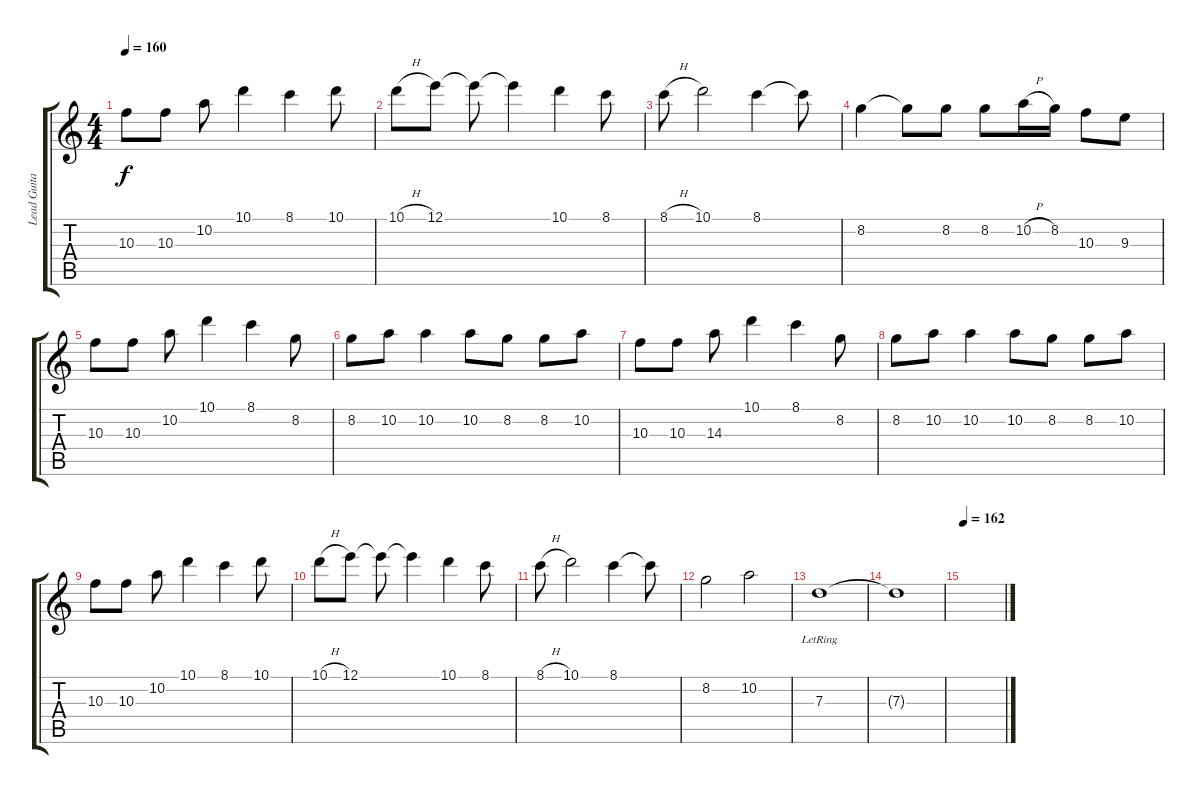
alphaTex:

\track ("Lead Guitar" "Lead Guita") {instrument distortionguitar}
\staff {score tabs}
\tuning (E4 B3 G3 D3 A2 D2) {hide}
\ts (4 4)
\tempo 160
\clef g2
\ks c
10.3.8{dy f} 10.3.8 10.2.8 10.1.4 8.1.4 10.1.8 |
10.1{h}.8 12.1.8 12.1{t}.8 12.1{t}.4 10.1.4 8.1.8 |
8.1{h}.8 10.1.2 8.1.4 8.1{t}.8 |
8.2.4 8.2{t}.8 8.2.8 8.2.8 10.2{h}.16 8.2.16 10.3.8 9.3.8 |
10.3.8 10.3.8 10.2.8 10.1.4 8.1.4 8.2.8 |
8.2.8 10.2.8 10.2.4 10.2.8 8.2.8 8.2.8 10.2.8 |
10.3.8 10.3.8 14.3.8 10.1.4 8.1.4 8.2.8 |
8.2.8 10.2.8 10.2.4 10.2.8 8.2.8 8.2.8 10.2.8 |
10.3.8 10.3.8 10.2.8 10.1.4 8.1.4 10.1.8 |
10.1{h}.8 12.1.8 12.1{t}.8 12.1{t}.4 10.1.4 8.1.8 |
8.1{h}.8 10.1.2 8.1.4 8.1{t}.8 |
8.2.2 10.2.2 |
7.3{lr}.1 |
7.3{t}.1 |
\tempo 162
